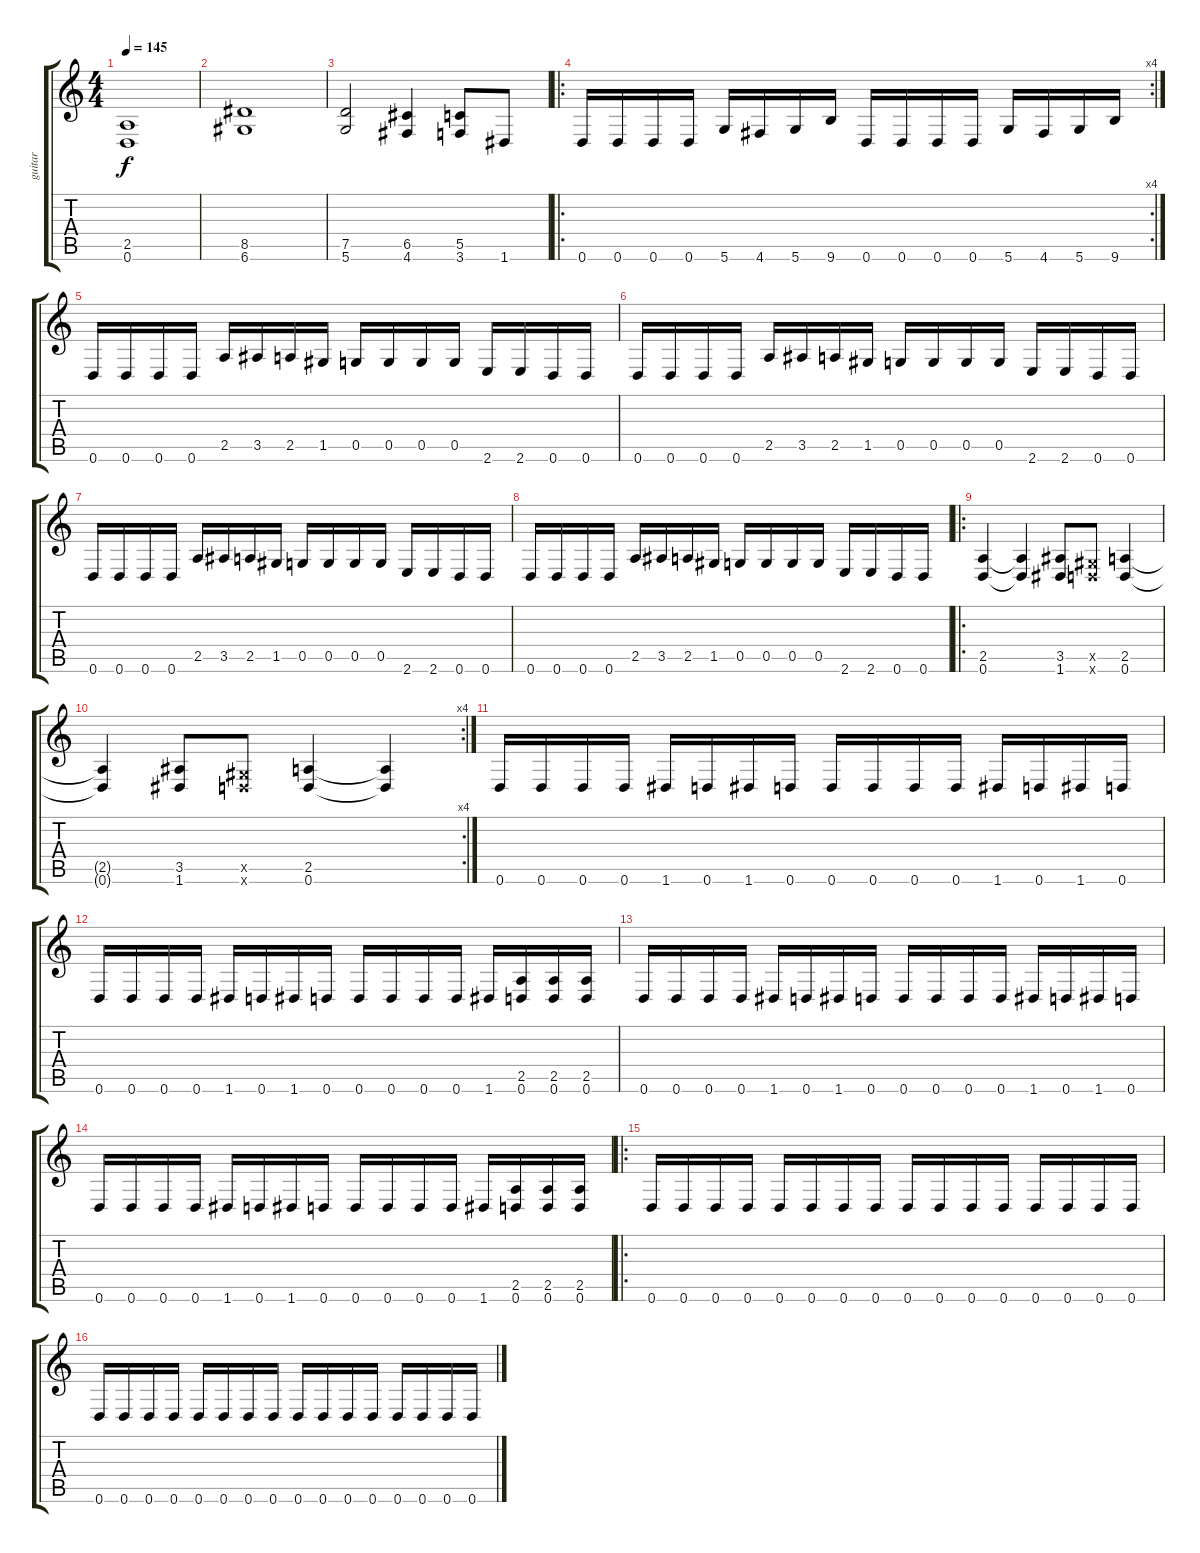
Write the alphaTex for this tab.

\track ("guitar" "guitar") {instrument distortionguitar}
\staff {score tabs}
\tuning (D4 A3 F3 C3 G2 D2) {hide}
\ts (4 4)
\tempo 145
\clef g2
\ks c
(2.5 0.6).1{dy f} |
(8.5 6.6).1 |
(7.5 5.6).2 (6.5 4.6).4 (5.5 3.6).8 1.6.8 |
\ro
\rc 4
0.6.16 0.6.16 0.6.16 0.6.16 5.6.16 4.6.16 5.6.16 9.6.16 0.6.16 0.6.16 0.6.16 0.6.16 5.6.16 4.6.16 5.6.16 9.6.16 |
0.6.16 0.6.16 0.6.16 0.6.16 2.5.16 3.5.16 2.5.16 1.5.16 0.5.16 0.5.16 0.5.16 0.5.16 2.6.16 2.6.16 0.6.16 0.6.16 |
0.6.16 0.6.16 0.6.16 0.6.16 2.5.16 3.5.16 2.5.16 1.5.16 0.5.16 0.5.16 0.5.16 0.5.16 2.6.16 2.6.16 0.6.16 0.6.16 |
0.6.16 0.6.16 0.6.16 0.6.16 2.5.16 3.5.16 2.5.16 1.5.16 0.5.16 0.5.16 0.5.16 0.5.16 2.6.16 2.6.16 0.6.16 0.6.16 |
0.6.16 0.6.16 0.6.16 0.6.16 2.5.16 3.5.16 2.5.16 1.5.16 0.5.16 0.5.16 0.5.16 0.5.16 2.6.16 2.6.16 0.6.16 0.6.16 |
\ro
(2.5 0.6).4 (2.5{t} 0.6{t}).4 (3.5 1.6).8 (1.5{x} 0.6{x}).8 (2.5 0.6).4 |
\rc 4
(2.5{t} 0.6{t}).4 (3.5 1.6).8 (1.5{x} 0.6{x}).8 (2.5 0.6).4 (2.5{t} 0.6{t}).4 |
0.6.16 0.6.16 0.6.16 0.6.16 1.6.16 0.6.16 1.6.16 0.6.16 0.6.16 0.6.16 0.6.16 0.6.16 1.6.16 0.6.16 1.6.16 0.6.16 |
0.6.16 0.6.16 0.6.16 0.6.16 1.6.16 0.6.16 1.6.16 0.6.16 0.6.16 0.6.16 0.6.16 0.6.16 1.6.16 (2.5 0.6).16 (2.5 0.6).16 (2.5 0.6).16 |
0.6.16 0.6.16 0.6.16 0.6.16 1.6.16 0.6.16 1.6.16 0.6.16 0.6.16 0.6.16 0.6.16 0.6.16 1.6.16 0.6.16 1.6.16 0.6.16 |
0.6.16 0.6.16 0.6.16 0.6.16 1.6.16 0.6.16 1.6.16 0.6.16 0.6.16 0.6.16 0.6.16 0.6.16 1.6.16 (2.5 0.6).16 (2.5 0.6).16 (2.5 0.6).16 |
\ro
0.6.16 0.6.16 0.6.16 0.6.16 0.6.16 0.6.16 0.6.16 0.6.16 0.6.16 0.6.16 0.6.16 0.6.16 0.6.16 0.6.16 0.6.16 0.6.16 |
0.6.16 0.6.16 0.6.16 0.6.16 0.6.16 0.6.16 0.6.16 0.6.16 0.6.16 0.6.16 0.6.16 0.6.16 0.6.16 0.6.16 0.6.16 0.6.16
